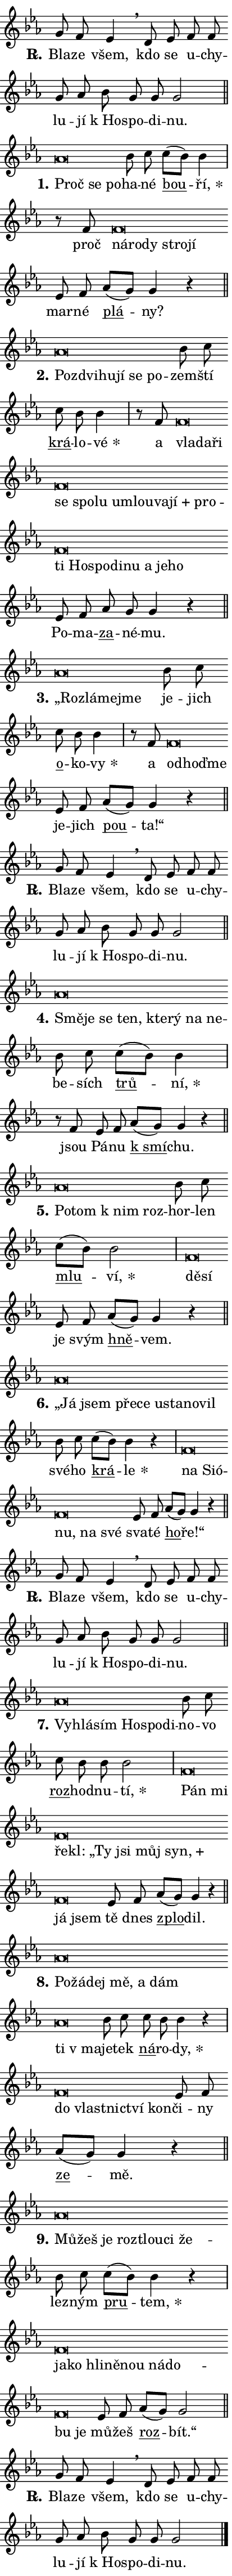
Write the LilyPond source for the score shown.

\version "2.24.0"
\header { tagline = "" }
\paper {
  indent = 0\cm
  top-margin = 0\cm
  right-margin = 0.13\cm % to fit lyric hyphens
  bottom-margin = 0\cm
  left-margin = 0\cm
  paper-width = 7\cm
  page-breaking = #ly:one-page-breaking
  system-system-spacing.basic-distance = #11
  score-system-spacing.basic-distance = #11
  ragged-last = ##f
}


%% Author: Thomas Morley
%% https://lists.gnu.org/archive/html/lilypond-user/2020-05/msg00002.html
#(define (line-position grob)
"Returns position of @var[grob} in current system:
   @code{'start}, if at first time-step
   @code{'end}, if at last time-step
   @code{'middle} otherwise
"
  (let* ((col (ly:item-get-column grob))
         (ln (ly:grob-object col 'left-neighbor))
         (rn (ly:grob-object col 'right-neighbor))
         (col-to-check-left (if (ly:grob? ln) ln col))
         (col-to-check-right (if (ly:grob? rn) rn col))
         (break-dir-left
           (and
             (ly:grob-property col-to-check-left 'non-musical #f)
             (ly:item-break-dir col-to-check-left)))
         (break-dir-right
           (and
             (ly:grob-property col-to-check-right 'non-musical #f)
             (ly:item-break-dir col-to-check-right))))
        (cond ((eqv? 1 break-dir-left) 'start)
              ((eqv? -1 break-dir-right) 'end)
              (else 'middle))))

#(define (tranparent-at-line-position vctor)
  (lambda (grob)
  "Relying on @code{line-position} select the relevant enry from @var{vctor}.
Used to determine transparency,"
    (case (line-position grob)
      ((end) (not (vector-ref vctor 0)))
      ((middle) (not (vector-ref vctor 1)))
      ((start) (not (vector-ref vctor 2))))))

noteHeadBreakVisibility =
#(define-music-function (break-visibility)(vector?)
"Makes @code{NoteHead}s transparent relying on @var{break-visibility}"
#{
  \override NoteHead.transparent =
    #(tranparent-at-line-position break-visibility)
#})

#(define delete-ledgers-for-transparent-note-heads
  (lambda (grob)
    "Reads whether a @code{NoteHead} is transparent.
If so this @code{NoteHead} is removed from @code{'note-heads} from
@var{grob}, which is supposed to be @code{LedgerLineSpanner}.
As a result ledgers are not printed for this @code{NoteHead}"
    (let* ((nhds-array (ly:grob-object grob 'note-heads))
           (nhds-list
             (if (ly:grob-array? nhds-array)
                 (ly:grob-array->list nhds-array)
                 '()))
           ;; Relies on the transparent-property being done before
           ;; Staff.LedgerLineSpanner.after-line-breaking is executed.
           ;; This is fragile ...
           (to-keep
             (remove
               (lambda (nhd)
                 (ly:grob-property nhd 'transparent #f))
               nhds-list)))
      ;; TODO find a better method to iterate over grob-arrays, similiar
      ;; to filter/remove etc for lists
      ;; For now rebuilt from scratch
      (set! (ly:grob-object grob 'note-heads)  '())
      (for-each
        (lambda (nhd)
          (ly:pointer-group-interface::add-grob grob 'note-heads nhd))
        to-keep))))

squashNotes = {
  \override NoteHead.X-extent = #'(-0.2 . 0.2)
  \override NoteHead.Y-extent = #'(-0.75 . 0)
  \override NoteHead.stencil =
    #(lambda (grob)
       (let ((pos (ly:grob-property grob 'staff-position)))
         (begin
           (if (< pos -7) (display "ERROR: Lower brevis then expected\n") (display ""))
           (if (<= pos -6) ly:text-interface::print ly:note-head::print))))
}
unSquashNotes = {
  \revert NoteHead.X-extent
  \revert NoteHead.Y-extent
  \revert NoteHead.stencil
}

hideNotes = \noteHeadBreakVisibility #begin-of-line-visible
unHideNotes = \noteHeadBreakVisibility #all-visible

% work-around for resetting accidentals
% https://lilypond.org/doc/v2.23/Documentation/notation/displaying-rhythms#unmetered-music
cadenzaMeasure = {
  \cadenzaOff
  \partial 1024 s1024
  \cadenzaOn
}

#(define-markup-command (accent layout props text) (markup?)
  "Underline accented syllable"
  (interpret-markup layout props
    #{\markup \override #'(offset . 4.3) \underline { #text }#}))

responsum = \markup \concat {
  "R" \hspace #-1.05 \path #0.1 #'((moveto 0 0.07) (lineto 0.9 0.8)) \hspace #0.05 "."
}

spaceSize = #0.6828661417322834 % exact space size for TeX Gyre Schola

\layout {
  \context {
    \Staff
    \remove "Time_signature_engraver"
    \override LedgerLineSpanner.after-line-breaking = #delete-ledgers-for-transparent-note-heads
  }
  \context {
    \Lyrics {
      \override LyricSpace.minimum-distance = \spaceSize
      \override LyricText.font-name = #"TeX Gyre Schola"
      \override LyricText.font-size = 1
      \override StanzaNumber.font-name = #"TeX Gyre Schola Bold"
      \override StanzaNumber.font-size = 1
    }
  }
  \context {
    \Score 
    \override NoteHead.text =
      #(lambda (grob) 
        (let ((pos (ly:grob-property grob 'staff-position)))
          #{\markup {
            \combine
              \halign #-0.55 \raise #(if (= pos -6) 0 0.5) \override #'(thickness . 2) \draw-line #'(3.2 . 0)
              \musicglyph "noteheads.sM1"
          }#}))
  }
}

% magnetic-lyrics.ily
%
%   written by
%     Jean Abou Samra <jean@abou-samra.fr>
%     Werner Lemberg <wl@gnu.org>
%
%   adapted by
%     Jiri Hon <jiri.hon@gmail.com>
%
% Version 2022-Apr-15

% https://www.mail-archive.com/lilypond-user@gnu.org/msg149350.html

#(define (Left_hyphen_pointer_engraver context)
   "Collect syllable-hyphen-syllable occurrences in lyrics and store
them in properties.  This engraver only looks to the left.  For
example, if the lyrics input is @code{foo -- bar}, it does the
following.

@itemize @bullet
@item
Set the @code{text} property of the @code{LyricHyphen} grob between
@q{foo} and @q{bar} to @code{foo}.

@item
Set the @code{left-hyphen} property of the @code{LyricText} grob with
text @q{foo} to the @code{LyricHyphen} grob between @q{foo} and
@q{bar}.
@end itemize

Use this auxiliary engraver in combination with the
@code{lyric-@/text::@/apply-@/magnetic-@/offset!} hook."
   (let ((hyphen #f)
         (text #f))
     (make-engraver
      (acknowledgers
       ((lyric-syllable-interface engraver grob source-engraver)
        (set! text grob)))
      (end-acknowledgers
       ((lyric-hyphen-interface engraver grob source-engraver)
        ;(when (not (grob::has-interface grob 'lyric-space-interface))
          (set! hyphen grob)));)
      ((stop-translation-timestep engraver)
       (when (and text hyphen)
         (ly:grob-set-object! text 'left-hyphen hyphen))
       (set! text #f)
       (set! hyphen #f)))))

#(define (lyric-text::apply-magnetic-offset! grob)
   "If the space between two syllables is less than the value in
property @code{LyricText@/.details@/.squash-threshold}, move the right
syllable to the left so that it gets concatenated with the left
syllable.

Use this function as a hook for
@code{LyricText@/.after-@/line-@/breaking} if the
@code{Left_@/hyphen_@/pointer_@/engraver} is active."
   (let ((hyphen (ly:grob-object grob 'left-hyphen #f)))
     (when hyphen
       (let ((left-text (ly:spanner-bound hyphen LEFT)))
         (when (grob::has-interface left-text 'lyric-syllable-interface)
           (let* ((common (ly:grob-common-refpoint grob left-text X))
                  (this-x-ext (ly:grob-extent grob common X))
                  (left-x-ext
                   (begin
                     ;; Trigger magnetism for left-text.
                     (ly:grob-property left-text 'after-line-breaking)
                     (ly:grob-extent left-text common X)))
                  ;; `delta` is the gap width between two syllables.
                  (delta (- (interval-start this-x-ext)
                            (interval-end left-x-ext)))
                  (details (ly:grob-property grob 'details))
                  (threshold (assoc-get 'squash-threshold details 0.2)))
             (when (< delta threshold)
               (let* (;; We have to manipulate the input text so that
                      ;; ligatures crossing syllable boundaries are not
                      ;; disabled.  For languages based on the Latin
                      ;; script this is essentially a beautification.
                      ;; However, for non-Western scripts it can be a
                      ;; necessity.
                      (lt (ly:grob-property left-text 'text))
                      (rt (ly:grob-property grob 'text))
                      (is-space (grob::has-interface hyphen 'lyric-space-interface))
                      (space (if is-space " " ""))
                      (extra-delta (if is-space spaceSize 0))
                      ;; Append new syllable.
                      (ltrt-space (if (and (string? lt) (string? rt))
                                (string-append lt space rt)
                                (make-concat-markup (list lt space rt))))
                      ;; Right-align `ltrt` to the right side.
                      (ltrt-space-markup (grob-interpret-markup
                               grob
                               (make-translate-markup
                                (cons (interval-length this-x-ext) 0)
                                (make-right-align-markup ltrt-space)))))
                 (begin
                   ;; Don't print `left-text`.
                   (ly:grob-set-property! left-text 'stencil #f)
                   ;; Set text and stencil (which holds all collected
                   ;; syllables so far) and shift it to the left.
                   (ly:grob-set-property! grob 'text ltrt-space)
                   (ly:grob-set-property! grob 'stencil ltrt-space-markup)
                   (ly:grob-translate-axis! grob (- (- delta extra-delta)) X))))))))))


#(define (lyric-hyphen::displace-bounds-first grob)
   ;; Make very sure this callback isn't triggered too early.
   (let ((left (ly:spanner-bound grob LEFT))
         (right (ly:spanner-bound grob RIGHT)))
     (ly:grob-property left 'after-line-breaking)
     (ly:grob-property right 'after-line-breaking)
     (ly:lyric-hyphen::print grob)))

squashThreshold = #0.4

\layout {
  \context {
    \Lyrics
    \consists #Left_hyphen_pointer_engraver
    \override LyricText.after-line-breaking =
      #lyric-text::apply-magnetic-offset!
    \override LyricHyphen.stencil = #lyric-hyphen::displace-bounds-first
    \override LyricText.details.squash-threshold = \squashThreshold
    \override LyricHyphen.minimum-distance = 0
    \override LyricHyphen.minimum-length = \squashThreshold
  }
}

squashText = \override LyricText.details.squash-threshold = 9999
unSquashText = \override LyricText.details.squash-threshold = \squashThreshold

leftText = \override LyricText.self-alignment-X = #LEFT
unLeftText = \revert LyricText.self-alignment-X

starOffset = #(lambda (grob) 
                (let ((x_offset (ly:self-alignment-interface::aligned-on-x-parent grob)))
                  (if (= x_offset 0) 0 (+ x_offset 1.2))))

star = #(define-music-function (syllable)(string?)
"Append star separator at the end of a syllable"
#{
  \once \override LyricText.X-offset = #starOffset
  \lyricmode { \markup {
    #syllable
    \override #'((font-name . "TeX Gyre Schola Bold")) \hspace #0.2 \lower #0.65 \larger "*"
  } }
#})

starAccent = #(define-music-function (syllable)(string?)
"Append star separator at the end of a syllable and make accent"
#{
  \once \override LyricText.X-offset = #starOffset
  \lyricmode { \markup {
    \accent #syllable
    \override #'((font-name . "TeX Gyre Schola Bold")) \hspace #0.2 \lower #0.65 \larger "*"
  } }
#})

breath = #(define-music-function (syllable)(string?)
"Append breathing indicator at the end of a syllable"
#{
  \lyricmode { \markup { #syllable "+" } }
#})

optionalBreath = #(define-music-function (syllable)(string?)
"Append optional breathing indicator at the end of a syllable"
#{
  \lyricmode { \markup { #syllable "(+)" } }
#})


\score {
    <<
        \new Voice = "melody" { \cadenzaOn \key es \major \relative { g'8 f es4 \breathe d8 es \bar "" f f \bar "" g as \bar "" bes g g g2 \cadenzaMeasure \bar "||" \break } }
        \new Lyrics \lyricsto "melody" { \lyricmode { \set stanza = \responsum
Bla -- ze všem, kdo se u -- chy -- lu -- jí "k Ho" -- spo -- di -- nu. } }
    >>
    \layout {}
}

\score {
    <<
        \new Voice = "melody" { \cadenzaOn \key es \major \relative { \squashNotes as'\breve*1/16 \hideNotes \breve*1/16 \breve*1/16 \bar "" \unHideNotes \unSquashNotes bes8 c \bar "" c[( bes)] bes4 \cadenzaMeasure \bar "|" r8 f8 \squashNotes f\breve*1/16 \hideNotes \breve*1/16 \bar "" \breve*1/16 \bar "" \breve*1/16 \breve*1/16 \bar "" \unHideNotes \unSquashNotes es8 f \bar "" as[( g)] g4 r \cadenzaMeasure \bar "||" \break } }
        \new Lyrics \lyricsto "melody" { \lyricmode { \set stanza = "1."
\leftText Proč \squashText se po -- \unLeftText \unSquashText ha -- né \markup \accent bou -- \star ří, proč \leftText ná -- \squashText ro -- dy stro -- jí \unLeftText \unSquashText mar -- né \markup \accent plá -- ny? } }
    >>
    \layout {}
}

\score {
    <<
        \new Voice = "melody" { \cadenzaOn \key es \major \relative { \squashNotes as'\breve*1/16 \hideNotes \breve*1/16 \bar "" \breve*1/16 \bar "" \breve*1/16 \bar "" \breve*1/16 \breve*1/16 \bar "" \unHideNotes \unSquashNotes bes8 c \bar "" c bes bes4 \cadenzaMeasure \bar "|" r8 f8 \squashNotes f\breve*1/16 \hideNotes \breve*1/16 \bar "" \breve*1/16 \bar "" \breve*1/16 \bar "" \breve*1/16 \bar "" \breve*1/16 \bar "" \breve*1/16 \bar "" \breve*1/16 \bar "" \breve*1/16 \bar "" \breve*1/16 \bar "" \breve*1/16 \bar "" \breve*1/16 \bar "" \breve*1/16 \bar "" \breve*1/16 \bar "" \breve*1/16 \bar "" \breve*1/16 \bar "" \breve*1/16 \bar "" \breve*1/16 \breve*1/16 \bar "" \unHideNotes \unSquashNotes es8 f \bar "" as g g4 r \cadenzaMeasure \bar "||" \break } }
        \new Lyrics \lyricsto "melody" { \lyricmode { \set stanza = "2."
\leftText Po -- \squashText zdvi -- hu -- jí se po -- \unLeftText \unSquashText zem -- ští \markup \accent krá -- lo -- \star vé a \leftText vla -- \squashText da -- ři se spo -- lu u -- mlou -- va -- \breath "jí" pro -- ti Ho -- spo -- di -- nu a je -- ho \unLeftText \unSquashText Po -- ma -- \markup \accent za -- né -- mu. } }
    >>
    \layout {}
}

\score {
    <<
        \new Voice = "melody" { \cadenzaOn \key es \major \relative { \squashNotes as'\breve*1/16 \hideNotes \breve*1/16 \bar "" \breve*1/16 \breve*1/16 \bar "" \unHideNotes \unSquashNotes bes8 c \bar "" c bes bes4 \cadenzaMeasure \bar "|" r8 f8 \squashNotes f\breve*1/16 \hideNotes \breve*1/16 \breve*1/16 \bar "" \unHideNotes \unSquashNotes es8 f \bar "" as[( g)] g4 r \cadenzaMeasure \bar "||" \break } }
        \new Lyrics \lyricsto "melody" { \lyricmode { \set stanza = "3."
\leftText „Roz -- \squashText lá -- mej -- me \unLeftText \unSquashText je -- jich \markup \accent o -- ko -- \star vy a \leftText od -- \squashText ho -- ďme \unLeftText \unSquashText je -- jich \markup \accent pou -- ta!“ } }
    >>
    \layout {}
}

\score {
    <<
        \new Voice = "melody" { \cadenzaOn \key es \major \relative { g'8 f es4 \breathe d8 es \bar "" f f \bar "" g as \bar "" bes g g g2 \cadenzaMeasure \bar "||" \break } }
        \new Lyrics \lyricsto "melody" { \lyricmode { \set stanza = \responsum
Bla -- ze všem, kdo se u -- chy -- lu -- jí "k Ho" -- spo -- di -- nu. } }
    >>
    \layout {}
}

\score {
    <<
        \new Voice = "melody" { \cadenzaOn \key es \major \relative { \squashNotes as'\breve*1/16 \hideNotes \breve*1/16 \bar "" \breve*1/16 \bar "" \breve*1/16 \bar "" \breve*1/16 \bar "" \breve*1/16 \bar "" \breve*1/16 \breve*1/16 \bar "" \unHideNotes \unSquashNotes bes8 c \bar "" c[( bes)] bes4 \cadenzaMeasure \bar "|" r8 f8 es8 f \bar "" as[( g)] g4 r \cadenzaMeasure \bar "||" \break } }
        \new Lyrics \lyricsto "melody" { \lyricmode { \set stanza = "4."
\leftText Smě -- \squashText je se ten, kte -- rý na ne -- \unLeftText \unSquashText be -- sích \markup \accent trů -- \star ní, jsou Pá -- nu \markup \accent "k smí" -- chu. } }
    >>
    \layout {}
}

\score {
    <<
        \new Voice = "melody" { \cadenzaOn \key es \major \relative { \squashNotes as'\breve*1/16 \hideNotes \breve*1/16 \bar "" \breve*1/16 \breve*1/16 \bar "" \unHideNotes \unSquashNotes bes8 c \bar "" c[( bes)] bes2 \cadenzaMeasure \bar "|" \squashNotes f\breve*1/16 \hideNotes \breve*1/16 \bar "" \unHideNotes \unSquashNotes es8 f \bar "" as[( g)] g4 r \cadenzaMeasure \bar "||" \break } }
        \new Lyrics \lyricsto "melody" { \lyricmode { \set stanza = "5."
\leftText Po -- \squashText tom "k nim" roz -- \unLeftText \unSquashText hor -- len \markup \accent mlu -- \star ví, \leftText dě -- \squashText sí \unLeftText \unSquashText je svým \markup \accent hně -- vem. } }
    >>
    \layout {}
}

\score {
    <<
        \new Voice = "melody" { \cadenzaOn \key es \major \relative { \squashNotes as'\breve*1/16 \hideNotes \breve*1/16 \bar "" \breve*1/16 \bar "" \breve*1/16 \bar "" \breve*1/16 \bar "" \breve*1/16 \bar "" \breve*1/16 \breve*1/16 \bar "" \unHideNotes \unSquashNotes bes8 c \bar "" c[( bes)] bes4 r \cadenzaMeasure \bar "|" \squashNotes f\breve*1/16 \hideNotes \breve*1/16 \bar "" \breve*1/16 \bar "" \breve*1/16 \bar "" \breve*1/16 \breve*1/16 \bar "" \unHideNotes \unSquashNotes es8 f \bar "" as[( g)] g4 r \cadenzaMeasure \bar "||" \break } }
        \new Lyrics \lyricsto "melody" { \lyricmode { \set stanza = "6."
\leftText „Já \squashText jsem pře -- ce u -- sta -- no -- vil \unLeftText \unSquashText své -- ho \markup \accent krá -- \star le \leftText na \squashText Si -- ó -- nu, na své \unLeftText \unSquashText sva -- té \markup \accent ho -- ře!“ } }
    >>
    \layout {}
}

\score {
    <<
        \new Voice = "melody" { \cadenzaOn \key es \major \relative { g'8 f es4 \breathe d8 es \bar "" f f \bar "" g as \bar "" bes g g g2 \cadenzaMeasure \bar "||" \break } }
        \new Lyrics \lyricsto "melody" { \lyricmode { \set stanza = \responsum
Bla -- ze všem, kdo se u -- chy -- lu -- jí "k Ho" -- spo -- di -- nu. } }
    >>
    \layout {}
}

\score {
    <<
        \new Voice = "melody" { \cadenzaOn \key es \major \relative { \squashNotes as'\breve*1/16 \hideNotes \breve*1/16 \bar "" \breve*1/16 \bar "" \breve*1/16 \bar "" \breve*1/16 \breve*1/16 \bar "" \unHideNotes \unSquashNotes bes8 c \bar "" c bes bes bes2 \cadenzaMeasure \bar "|" \squashNotes f\breve*1/16 \hideNotes \breve*1/16 \bar "" \breve*1/16 \bar "" \breve*1/16 \bar "" \breve*1/16 \bar "" \breve*1/16 \bar "" \breve*1/16 \bar "" \breve*1/16 \bar "" \breve*1/16 \breve*1/16 \bar "" \unHideNotes \unSquashNotes es8 f \bar "" as[( g)] g4 r \cadenzaMeasure \bar "||" \break } }
        \new Lyrics \lyricsto "melody" { \lyricmode { \set stanza = "7."
\leftText Vy -- \squashText hlá -- sím Ho -- spo -- di -- \unLeftText \unSquashText no -- vo \markup \accent roz -- hod -- nu -- \star tí, \leftText Pán \squashText mi ře -- kl: „Ty jsi můj \breath "syn," já jsem \unLeftText \unSquashText tě dnes \markup \accent zplo -- dil. } }
    >>
    \layout {}
}

\score {
    <<
        \new Voice = "melody" { \cadenzaOn \key es \major \relative { \squashNotes as'\breve*1/16 \hideNotes \breve*1/16 \bar "" \breve*1/16 \bar "" \breve*1/16 \bar "" \breve*1/16 \bar "" \breve*1/16 \bar "" \breve*1/16 \breve*1/16 \bar "" \unHideNotes \unSquashNotes bes8 c \bar "" c bes bes4 r \cadenzaMeasure \bar "|" \squashNotes f\breve*1/16 \hideNotes \breve*1/16 \bar "" \breve*1/16 \bar "" \breve*1/16 \breve*1/16 \bar "" \unHideNotes \unSquashNotes es8 f \bar "" as[( g)] g4 r \cadenzaMeasure \bar "||" \break } }
        \new Lyrics \lyricsto "melody" { \lyricmode { \set stanza = "8."
\leftText Po -- \squashText žá -- dej mě, a dám ti "v ma" -- \unLeftText \unSquashText je -- tek \markup \accent ná -- ro -- \star dy, \leftText do \squashText vlast -- nic -- tví kon -- \unLeftText \unSquashText či -- ny \markup \accent ze -- mě. } }
    >>
    \layout {}
}

\score {
    <<
        \new Voice = "melody" { \cadenzaOn \key es \major \relative { \squashNotes as'\breve*1/16 \hideNotes \breve*1/16 \bar "" \breve*1/16 \bar "" \breve*1/16 \bar "" \breve*1/16 \bar "" \breve*1/16 \breve*1/16 \bar "" \unHideNotes \unSquashNotes bes8 c \bar "" c[( bes)] bes4 r \cadenzaMeasure \bar "|" \squashNotes f\breve*1/16 \hideNotes \breve*1/16 \bar "" \breve*1/16 \bar "" \breve*1/16 \bar "" \breve*1/16 \bar "" \breve*1/16 \bar "" \breve*1/16 \bar "" \breve*1/16 \breve*1/16 \bar "" \unHideNotes \unSquashNotes es8 f \bar "" as[( g)] g2 \cadenzaMeasure \bar "||" \break } }
        \new Lyrics \lyricsto "melody" { \lyricmode { \set stanza = "9."
\leftText Mů -- \squashText žeš je roz -- tlou -- ci že -- \unLeftText \unSquashText lez -- ným \markup \accent pru -- \star tem, \leftText ja -- \squashText ko hli -- ně -- nou ná -- do -- bu je \unLeftText \unSquashText mů -- žeš \markup \accent roz -- bít.“ } }
    >>
    \layout {}
}

\score {
    <<
        \new Voice = "melody" { \cadenzaOn \key es \major \relative { g'8 f es4 \breathe d8 es \bar "" f f \bar "" g as \bar "" bes g g g2 \cadenzaMeasure \bar "||" \break } \bar "|." }
        \new Lyrics \lyricsto "melody" { \lyricmode { \set stanza = \responsum
Bla -- ze všem, kdo se u -- chy -- lu -- jí "k Ho" -- spo -- di -- nu. } }
    >>
    \layout {}
}
